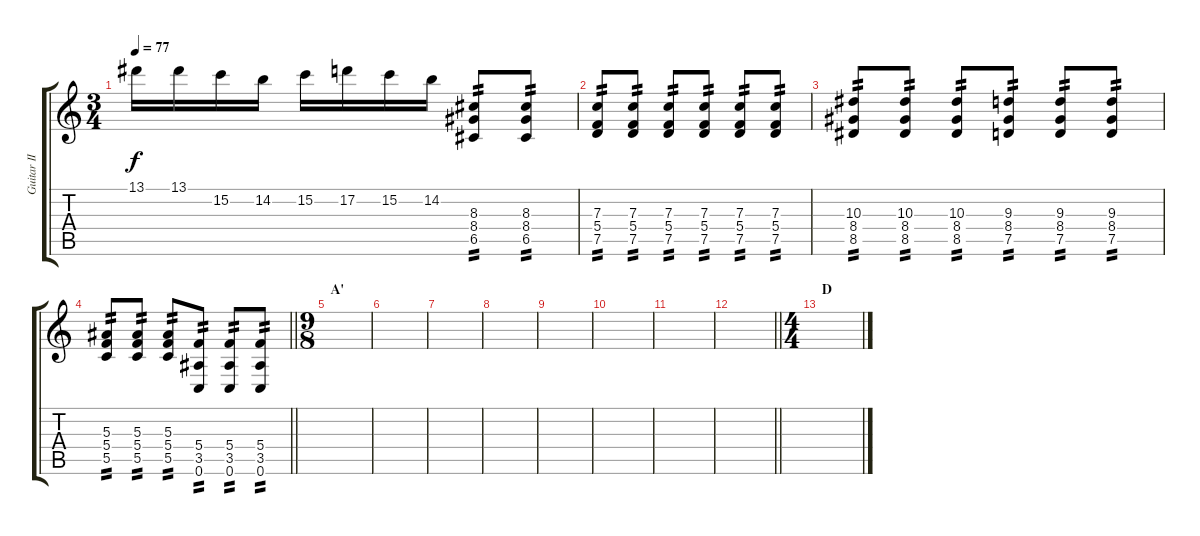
\track ("Guitar II" "Guitar II") {instrument acousticguitarnylon}
\staff {score tabs}
\tuning (D4 A3 F3 C3 G2 C2) {hide}
\ts (3 4)
\tempo 77
\clef g2
\ks c
13.1.16{dy f} 13.1.16 15.2.16 14.2.16 15.2.16 17.2.16 15.2.16 14.2.16 (8.3 8.4 6.5).8{tp 2} (8.3 8.4 6.5).8{tp 2} |
(7.3 5.4 7.5).8{tp 2} (7.3 5.4 7.5).8{tp 2} (7.3 5.4 7.5).8{tp 2} (7.3 5.4 7.5).8{tp 2} (7.3 5.4 7.5).8{tp 2} (7.3 5.4 7.5).8{tp 2} |
(10.3 8.4 8.5).8{tp 2} (10.3 8.4 8.5).8{tp 2} (10.3 8.4 8.5).8{tp 2} (9.3 8.4 7.5).8{tp 2} (9.3 8.4 7.5).8{tp 2} (9.3 8.4 7.5).8{tp 2} |
\barLineRight lightlight
(5.3 5.4 5.5).8{tp 2} (5.3 5.4 5.5).8{tp 2} (5.3 5.4 5.5).8{tp 2} (5.4 3.5 0.6).8{tp 2} (5.4 3.5 0.6).8{tp 2} (5.4 3.5 0.6).8{tp 2} |
\ts (9 8)
\section ("" "A'")
|
|
|
|
|
|
|
\barLineRight lightlight
|
\ts (4 4)
\section ("" "D")
